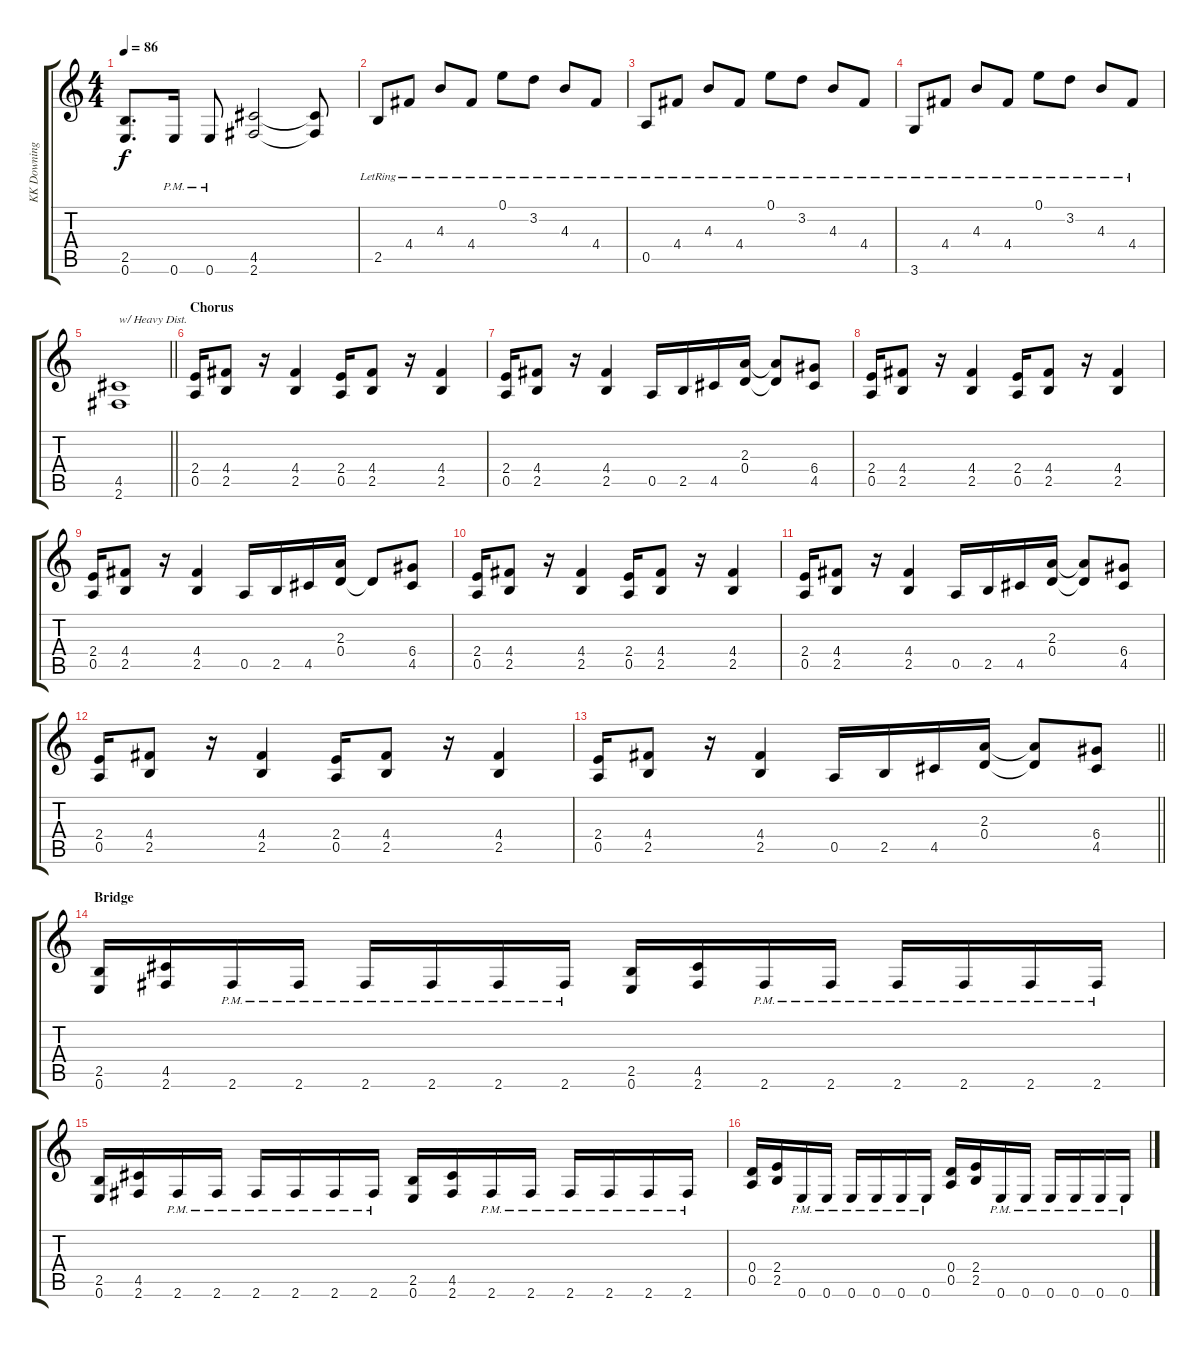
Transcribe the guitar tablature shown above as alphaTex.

\track ("KK Downing" "KK Downing") {instrument acousticguitarsteel}
\staff {score tabs}
\tuning (E4 B3 G3 D3 A2 E2) {hide}
\ts (4 4)
\tempo 86
\clef g2
\ks c
(2.5 0.6).8{d dy f} 0.6{pm}.16 0.6{pm}.8 (4.5 2.6).2 (4.5{t} 2.6{t}).8 |
2.5{lr}.8 4.4{lr}.8 4.3{lr}.8 4.4{lr}.8 0.1{lr}.8 3.2{lr}.8 4.3{lr}.8 4.4{lr}.8 |
0.5{lr}.8 4.4{lr}.8 4.3{lr}.8 4.4{lr}.8 0.1{lr}.8 3.2{lr}.8 4.3{lr}.8 4.4{lr}.8 |
3.6{lr}.8 4.4{lr}.8 4.3{lr}.8 4.4{lr}.8 0.1{lr}.8 3.2{lr}.8 4.3{lr}.8 4.4{lr}.8 |
\barLineRight lightlight
(4.5 2.6).1{txt "w/ Heavy Dist." instrument distortionguitar} |
\section ("" "Chorus")
(2.4 0.5).16 (4.4 2.5).8 r.16 (4.4 2.5).4 (2.4 0.5).16 (4.4 2.5).8 r.16 (4.4 2.5).4 |
(2.4 0.5).16 (4.4 2.5).8 r.16 (4.4 2.5).4 0.5.16 2.5.16 4.5.16 (2.3 0.4).16 (2.3{t} 0.4{t}).8 (6.4 4.5).8 |
(2.4 0.5).16 (4.4 2.5).8 r.16 (4.4 2.5).4 (2.4 0.5).16 (4.4 2.5).8 r.16 (4.4 2.5).4 |
(2.4 0.5).16 (4.4 2.5).8 r.16 (4.4 2.5).4 0.5.16 2.5.16 4.5.16 (2.3 0.4).16 0.4{t}.8 (6.4 4.5).8 |
(2.4 0.5).16 (4.4 2.5).8 r.16 (4.4 2.5).4 (2.4 0.5).16 (4.4 2.5).8 r.16 (4.4 2.5).4 |
(2.4 0.5).16 (4.4 2.5).8 r.16 (4.4 2.5).4 0.5.16 2.5.16 4.5.16 (2.3 0.4).16 (2.3{t} 0.4{t}).8 (6.4 4.5).8 |
(2.4 0.5).16 (4.4 2.5).8 r.16 (4.4 2.5).4 (2.4 0.5).16 (4.4 2.5).8 r.16 (4.4 2.5).4 |
\barLineRight lightlight
(2.4 0.5).16 (4.4 2.5).8 r.16 (4.4 2.5).4 0.5.16 2.5.16 4.5.16 (2.3 0.4).16 (2.3{t} 0.4{t}).8 (6.4 4.5).8 |
\section ("" "Bridge")
(2.5 0.6).16 (4.5 2.6).16 2.6{pm}.16 2.6{pm}.16 2.6{pm}.16 2.6{pm}.16 2.6{pm}.16 2.6{pm}.16 (2.5 0.6).16 (4.5 2.6).16 2.6{pm}.16 2.6{pm}.16 2.6{pm}.16 2.6{pm}.16 2.6{pm}.16 2.6{pm}.16 |
(2.5 0.6).16 (4.5 2.6).16 2.6{pm}.16 2.6{pm}.16 2.6{pm}.16 2.6{pm}.16 2.6{pm}.16 2.6{pm}.16 (2.5 0.6).16 (4.5 2.6).16 2.6{pm}.16 2.6{pm}.16 2.6{pm}.16 2.6{pm}.16 2.6{pm}.16 2.6{pm}.16 |
(0.4 0.5).16 (2.4 2.5).16 0.6{pm}.16 0.6{pm}.16 0.6{pm}.16 0.6{pm}.16 0.6{pm}.16 0.6{pm}.16 (0.4 0.5).16 (2.4 2.5).16 0.6{pm}.16 0.6{pm}.16 0.6{pm}.16 0.6{pm}.16 0.6{pm}.16 0.6{pm}.16
